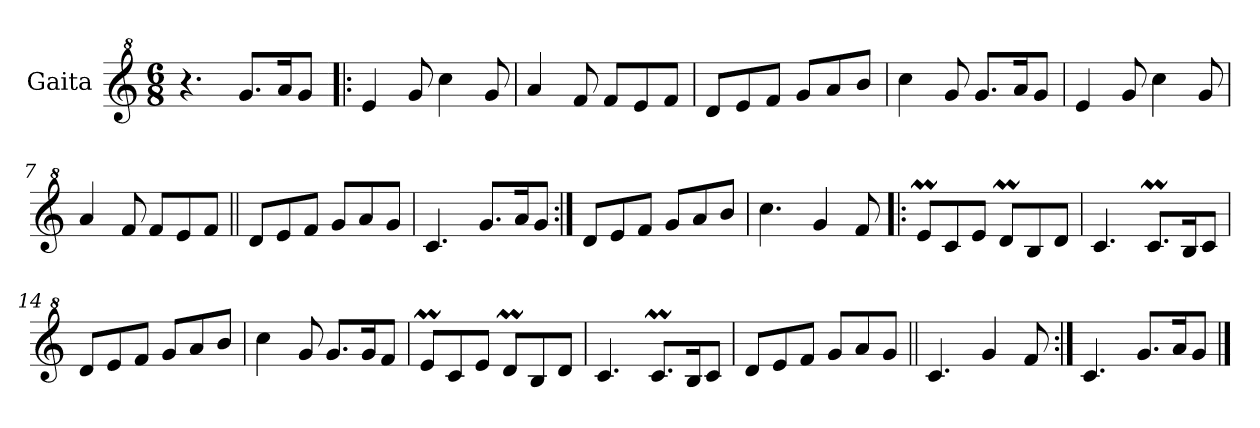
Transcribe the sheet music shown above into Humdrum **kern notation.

**kern
*part1
*staff1
*I"Gaita
*clefG^2
*k[]
*M6/8
*MM180
=1
4.r
8.gg/L
16aa/K
8gg/J
=2!|:
4ee/
8gg/
4ccc\
8gg/
=3
4aa/
8ff/
8ff/L
8ee/
8ff/J
=4
8dd/L
8ee/
8ff/J
8gg/L
8aa/
8bb/J
=5
4ccc\
8gg/
8.gg/L
16aa/K
8gg/J
=6
4ee/
8gg/
4ccc\
8gg/
=7
4aa/
8ff/
8ff/L
8ee/
8ff/J
!!LO:LB:g=z
=8||
8dd/L
8ee/
8ff/J
8gg/L
8aa/
8gg/J
=9
4.cc/
8.gg/L
16aa/K
8gg/J
=10:|!
8dd/L
8ee/
8ff/J
8gg/L
8aa/
8bb/J
=11
4.ccc\
4gg/
8ff/
=12!|:
8eem/L
8cc/
8ee/J
8ddM/L
8b/
8dd/J
=13
4.cc/
8.ccM/L
16b/K
8cc/J
=14
8dd/L
8ee/
8ff/J
8gg/L
8aa/
8bb/J
!!LO:LB:g=z
=15
4ccc\
8gg/
8.gg/L
16gg/K
8ff/J
=16
8eem/L
8cc/
8ee/J
8ddM/L
8b/
8dd/J
=17
4.cc/
8.ccM/L
16b/K
8cc/J
=18
8dd/L
8ee/
8ff/J
8gg/L
8aa/
8gg/J
=19||
4.cc/
4gg/
8ff/
=20:|!
4.cc/
8.gg/L
16aa/K
8gg/J
==
*-
